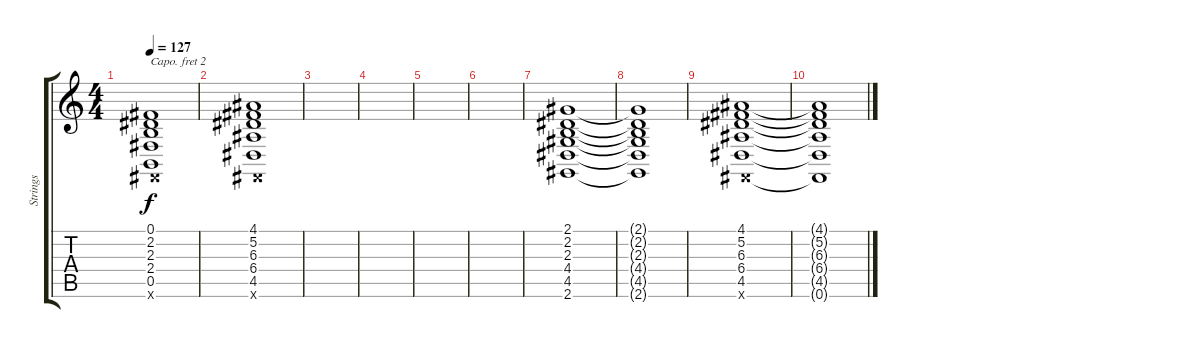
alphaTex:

\track ("Strings" "Strings") {instrument stringensemble1}
\staff {score tabs}
\capo 2
\tuning (E4 B3 G3 D3 A2 E2) {hide}
\ts (4 4)
\tempo 127
\clef g2
\ks c
(0.1 2.2 2.3 2.4 0.5 0.6{x}).1{dy f} |
(4.1 5.2 6.3 6.4 4.5 0.6{x}).1 |
|
|
|
|
(2.1 2.2 2.3 4.4 4.5 2.6).1{volume 10} |
(2.1{t} 2.2{t} 2.3{t} 4.4{t} 4.5{t} 2.6{t}).1 |
(4.1 5.2 6.3 6.4 4.5 0.6{x}).1 |
(4.1{t} 5.2{t} 6.3{t} 6.4{t} 4.5{t} 0.6{t}).1
